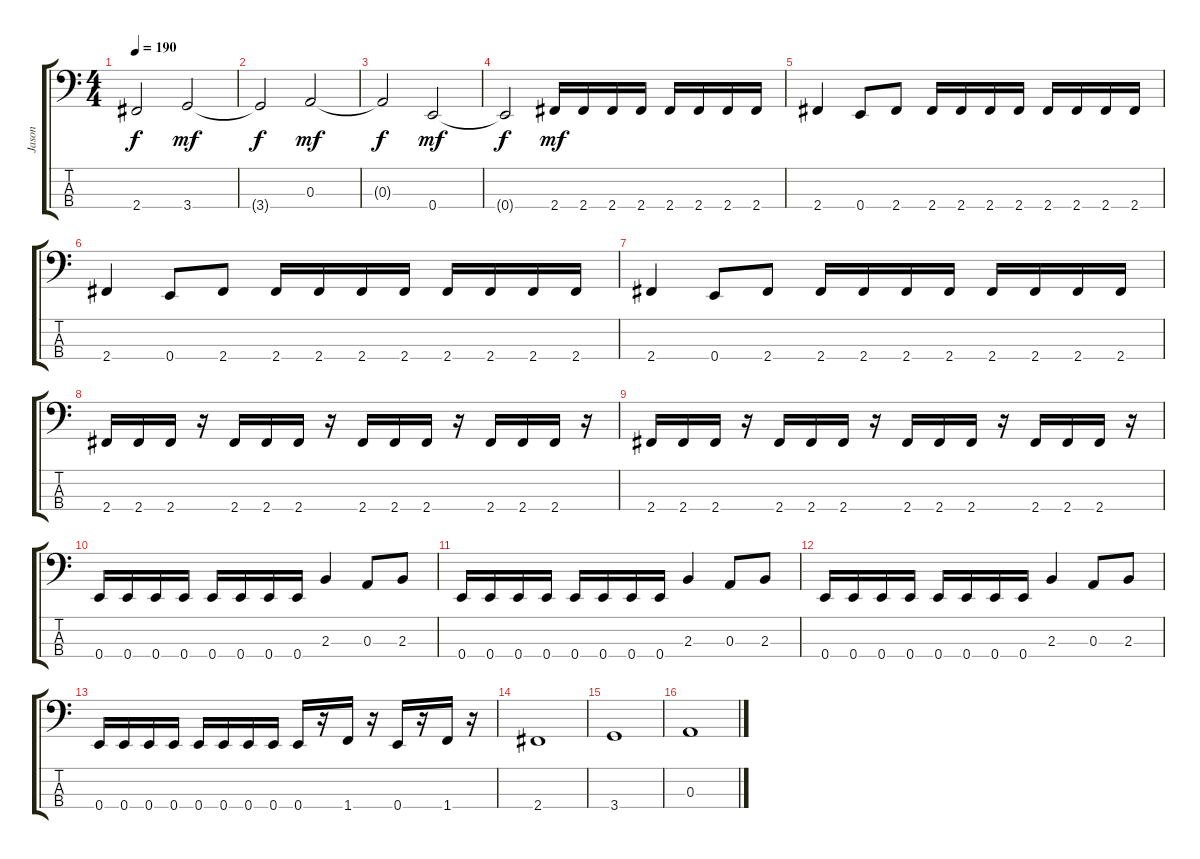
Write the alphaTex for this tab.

\track ("Jason" "Jason") {instrument electricbasspick}
\staff {score tabs}
\tuning (G2 D2 A1 E1) {hide}
\ts (4 4)
\tempo 190
\clef f4
\ks c
2.4{t}.2{dy f} 3.4.2{dy mf} |
3.4{t}.2{dy f} 0.3.2{dy mf} |
0.3{t}.2{dy f} 0.4.2{dy mf} |
0.4{t}.2{dy f} 2.4.16{dy mf} 2.4.16 2.4.16 2.4.16 2.4.16 2.4.16 2.4.16 2.4.16 |
2.4.4 0.4.8 2.4.8 2.4.16 2.4.16 2.4.16 2.4.16 2.4.16 2.4.16 2.4.16 2.4.16 |
2.4.4 0.4.8 2.4.8 2.4.16 2.4.16 2.4.16 2.4.16 2.4.16 2.4.16 2.4.16 2.4.16 |
2.4.4 0.4.8 2.4.8 2.4.16 2.4.16 2.4.16 2.4.16 2.4.16 2.4.16 2.4.16 2.4.16 |
2.4.16 2.4.16 2.4.16 r.16 2.4.16 2.4.16 2.4.16 r.16 2.4.16 2.4.16 2.4.16 r.16 2.4.16 2.4.16 2.4.16 r.16 |
2.4.16 2.4.16 2.4.16 r.16 2.4.16 2.4.16 2.4.16 r.16 2.4.16 2.4.16 2.4.16 r.16 2.4.16 2.4.16 2.4.16 r.16 |
0.4.16 0.4.16 0.4.16 0.4.16 0.4.16 0.4.16 0.4.16 0.4.16 2.3.4 0.3.8 2.3.8 |
0.4.16 0.4.16 0.4.16 0.4.16 0.4.16 0.4.16 0.4.16 0.4.16 2.3.4 0.3.8 2.3.8 |
0.4.16 0.4.16 0.4.16 0.4.16 0.4.16 0.4.16 0.4.16 0.4.16 2.3.4 0.3.8 2.3.8 |
0.4.16 0.4.16 0.4.16 0.4.16 0.4.16 0.4.16 0.4.16 0.4.16 0.4.16 r.16 1.4.16 r.16 0.4.16 r.16 1.4.16 r.16 |
2.4.1 |
3.4.1 |
0.3.1
